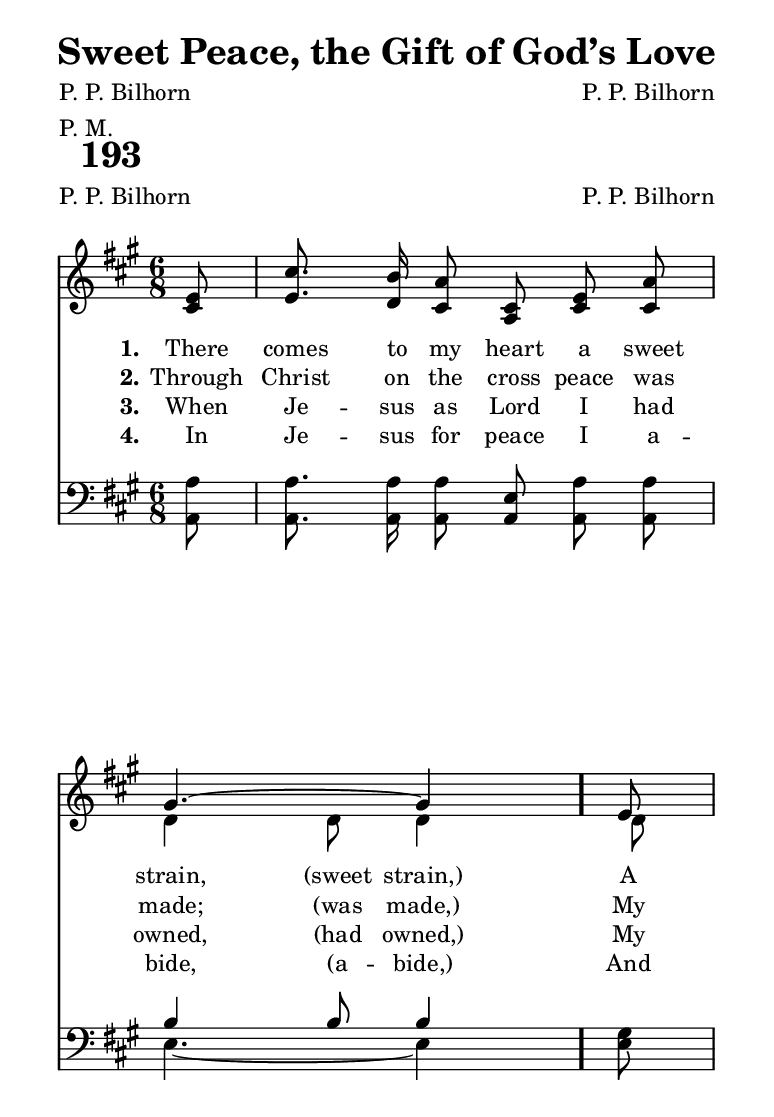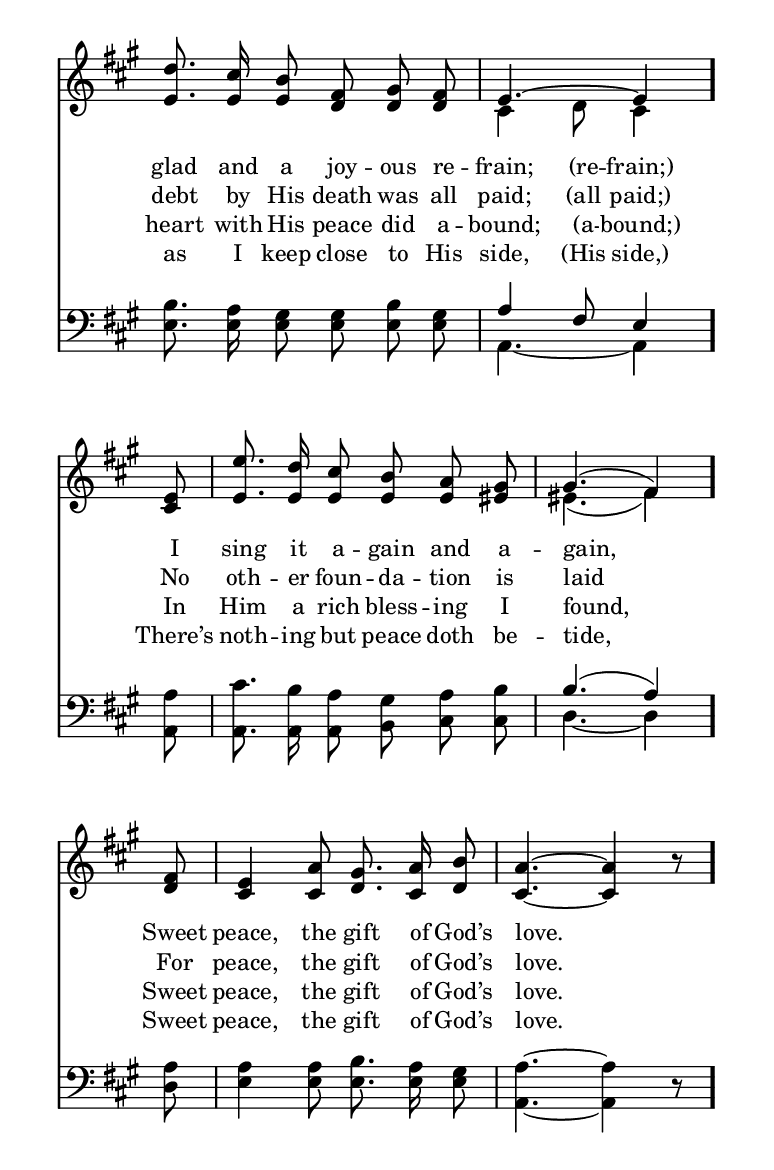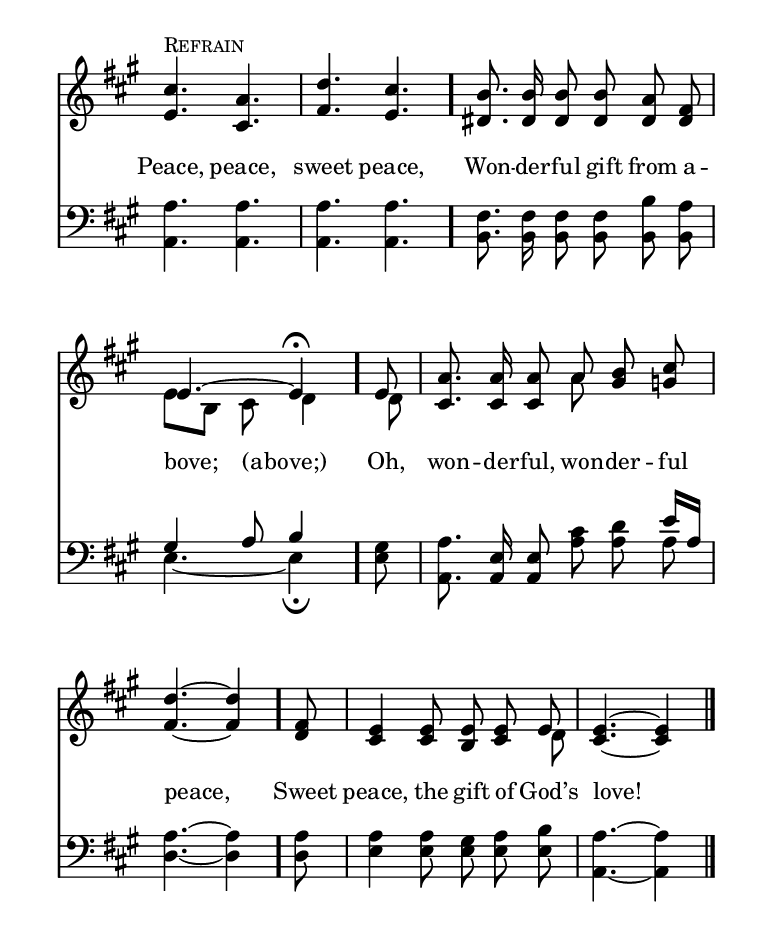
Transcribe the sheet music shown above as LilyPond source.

\include "common/global.ily"
\paper {
  \include "common/paper.ily"
  page-count = #(cond (is-eogsized 1) (#t #f))
  scoreTitleMarkup = \markup {
    \override #'(baseline-skip . 3.5)
    \column {
      \override #'(baseline-skip . 3.5)
      \column {
        \fill-line {
          \huge \larger \larger \bold {
            \concat { "  " \fromproperty #'header:hymnnumber }
            \mytitle
            \null
          }
        }
        \fill-line {
          % no lowering (to save vertical space)
          \fromproperty #'header:poet
          \smaller \bold \mysubtitle
          \fromproperty #'header:composer
        }
      }
    }
  }
}

\header{
  hymnnumber = "193"
  title = "Sweet Peace, the Gift of God’s Love"
  tunename = ""
  meter = "P. M."
  poet = "P. P. Bilhorn"
  composer = "P. P. Bilhorn"
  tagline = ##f
}

ta = { \tempo 8=120 }
tb = { \tempo 8=80 } % not half the normal tempo in this case (aesthetic)

global = {
  \include "common/overrides.ily"
  \override Staff.TimeSignature.style = #'numbered
  \time 6/8
  \override Score.MetronomeMark.transparent = ##t % hide all fermata changes too
  \ta
  \key a \major
  \partial 8
  \autoBeamOff
}

patternA = { c8 | c8. c16 c8 c c c | c4. c4 }
patternB = { c8 | c8. c16 c8 c c c | c4 c8 c4 }
patternC = { c8 | c4 c8 c8. c16 c8 | c4. c4 c8 }

notesSoprano = {
\global
\relative c' {

  e8 | cis'8. b16 a8 cis, e a | gis4. ~ gis4 \eogbreak
  \changePitch \patternA { e | d' cis b fis gis fis | e ~ e } \eogbreak
  \changePitch \patternA { e | e' d cis b a gis | gis( fis) }
  \changePitch \patternC { fis | e a gis a b | a ~ a r }

  \eogbreak
  << s^\markup { \small \caps "Refrain" }
  { cis4. a | d cis } >>
  b8. b16 b8 b a fis | e4.~ \tb e4 \fermata \ta \eogbreak
  \changePitch \patternA { e | a a a a b cis | d ~ d }
  fis,8 | e4 e8 e e e | e4. ~ e4

  \bar "|."

}
}

notesAlto = {
\global
\relative e' {

  \changePitch \patternB { cis | e d cis a cis cis | d d d }
  \changePitch \patternB { d | e e e d d d | cis d cis }
  \changePitch \patternA { cis | e e e e e eis | eis( fis) }
  \changePitch \patternC { d | cis cis d cis d | cis ~ cis r }

  e4. cis | fis e
  dis8. dis16 dis8 dis dis dis | e8[ b] cis d4
  \changePitch \patternA { d | cis cis cis a' gis g | fis ~ fis }
  d8 | cis4 cis8 b cis d | cis4. ~ cis4

}
}

notesTenor = {
\global
\relative a {

  \changePitch \patternB { a | a a a e a a | b b b }
  \changePitch \patternB { gis | b a gis gis b gis | a fis e }
  \changePitch \patternA { a | cis b a gis a b | b( a) }
  \changePitch \patternC { a | a a b a gis | a ~ a r }

  a4. a | a a
  fis8. fis16 fis8 fis b a | gis4 a8 b4
  gis8 | a8. e16 e8 cis' d e16[ a,] | a4. ~ a4
  a8 | a4 a8 gis a b | a4. ~ a4

}
}

notesBass = {
\global
\relative f, {

  \changePitch \patternA { a | a a a a a a | e' ~ e }
  \changePitch \patternA { e | e e e e e e | a, ~ a }
  \changePitch \patternA { a | a a a b cis cis | d ~ d }
  \changePitch \patternC { d | e e e e e | a, ~ a r }

  a4. a | a a
  b8. b16 b8 b b b | e4. ~ e4_\fermata
  \changePitch \patternA { e | a, a a a' a a | d, ~ d }
  d8 | e4 e8 e e e | a,4. ~ a4

}
}

Refrain = \lyricmode {

Peace, peace, sweet peace, \bar "."
Won -- der -- ful gift from a -- bove; %{HIDE>%} (a -- bove;) %{<HIDE%} \bar "."
Oh, won -- der -- ful, won -- der -- ful peace, \bar "."
Sweet peace, the gift of God’s love! \bar "."

}

wordsA = \lyricmode {
\set stanza = "1."

There comes to my heart a sweet strain, %{HIDE>%} (sweet strain,) %{<HIDE%} \bar "."
A glad and a joy -- ous re -- frain; %{HIDE>%} (re -- frain;) %{<HIDE%} \bar "."
I sing it a -- gain and a -- gain, \bar "."
Sweet peace, the gift of God’s love. \bar "."

}

wordsB = \lyricmode {
\set stanza = "2."

Through Christ on the cross peace was made; %{HIDE>%} (was made,) %{<HIDE%}
My debt by His death was all paid; %{HIDE>%} (all paid;) %{<HIDE%}
No oth -- er foun -- da -- tion is laid
For peace, the gift of God’s love.

\Refrain

}

wordsC = \lyricmode {
\set stanza = "3."

When Je -- sus as Lord I had owned, %{HIDE>%} (had owned,) %{<HIDE%}
My heart with His peace did a -- bound; %{HIDE>%} (a -- bound;) %{<HIDE%}
In Him a rich bless -- ing I found,
Sweet peace, the gift of God’s love.

}

wordsD = \lyricmode {
\set stanza = "4."

In Je -- sus for peace I a -- bide, %{HIDE>%} (a -- bide,) %{<HIDE%}
And as I keep close to His side, %{HIDE>%} (His side,) %{<HIDE%}
There’s noth -- ing but peace doth be -- tide,
Sweet peace, the gift of God’s love.

}

\score {
  \context ChoirStaff <<
    \context Staff = upper <<
      \set Staff.autoBeaming = ##f
      \set ChoirStaff.systemStartDelimiter = #'SystemStartBar
      \set ChoirStaff.printPartCombineTexts = ##f
      \partcombine #'(2 . 11) \notesSoprano \notesAlto
      \context NullVoice = altos { \voiceTwo << \notesAlto >> }
      \context Lyrics = one   \lyricsto altos \wordsA
      \context Lyrics = two   \lyricsto altos \wordsB
      \context Lyrics = three \lyricsto altos \wordsC
      \context Lyrics = four  \lyricsto altos \wordsD
    >>
    \context Staff = men <<
      \set Staff.autoBeaming = ##f
      \clef bass
      \set ChoirStaff.printPartCombineTexts = ##f
      \partcombine #'(2 . 11) \notesTenor \notesBass
    >>
  >>
  \layout {
    \include "common/layout.ily"
  }
  \midi{
    \include "common/midi.ily"
  }
}

\version "2.19.49"  % necessary for upgrading to future LilyPond versions.

% vi:set et ts=2 sw=2 ai nocindent syntax=lilypond:
